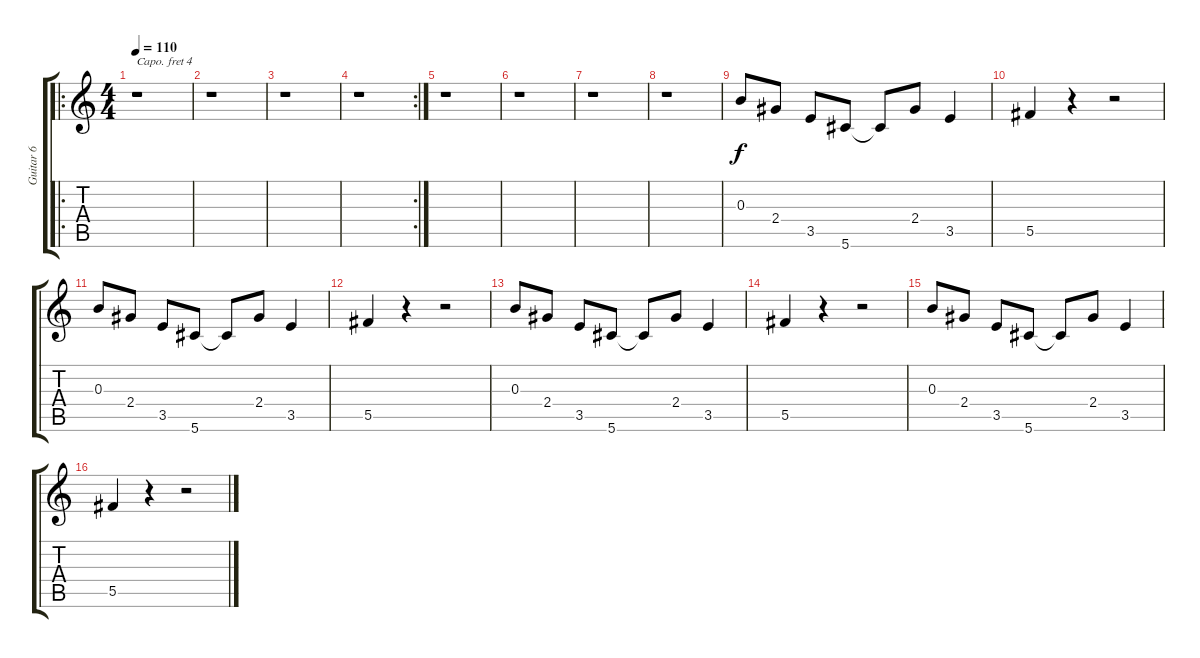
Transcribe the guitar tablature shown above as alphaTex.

\track ("Guitar 6" "Guitar 6") {instrument acousticguitarsteel}
\staff {score tabs}
\capo 4
\tuning (E4 B3 G3 D3 A2 E2) {hide}
\ro
\ts (4 4)
\tempo 110
\clef g2
\ks c
r.1{dy f} |
r.1 |
r.1 |
\rc 2
r.1 |
r.1 |
r.1 |
r.1 |
r.1 |
0.3.8 2.4.8 3.5.8 5.6.8 5.6{t}.8 2.4.8 3.5.4 |
5.5.4 r.4 r.2 |
0.3.8 2.4.8 3.5.8 5.6.8 5.6{t}.8 2.4.8 3.5.4 |
5.5.4 r.4 r.2 |
0.3.8 2.4.8 3.5.8 5.6.8 5.6{t}.8 2.4.8 3.5.4 |
5.5.4 r.4 r.2 |
0.3.8 2.4.8 3.5.8 5.6.8 5.6{t}.8 2.4.8 3.5.4 |
5.5.4 r.4 r.2
